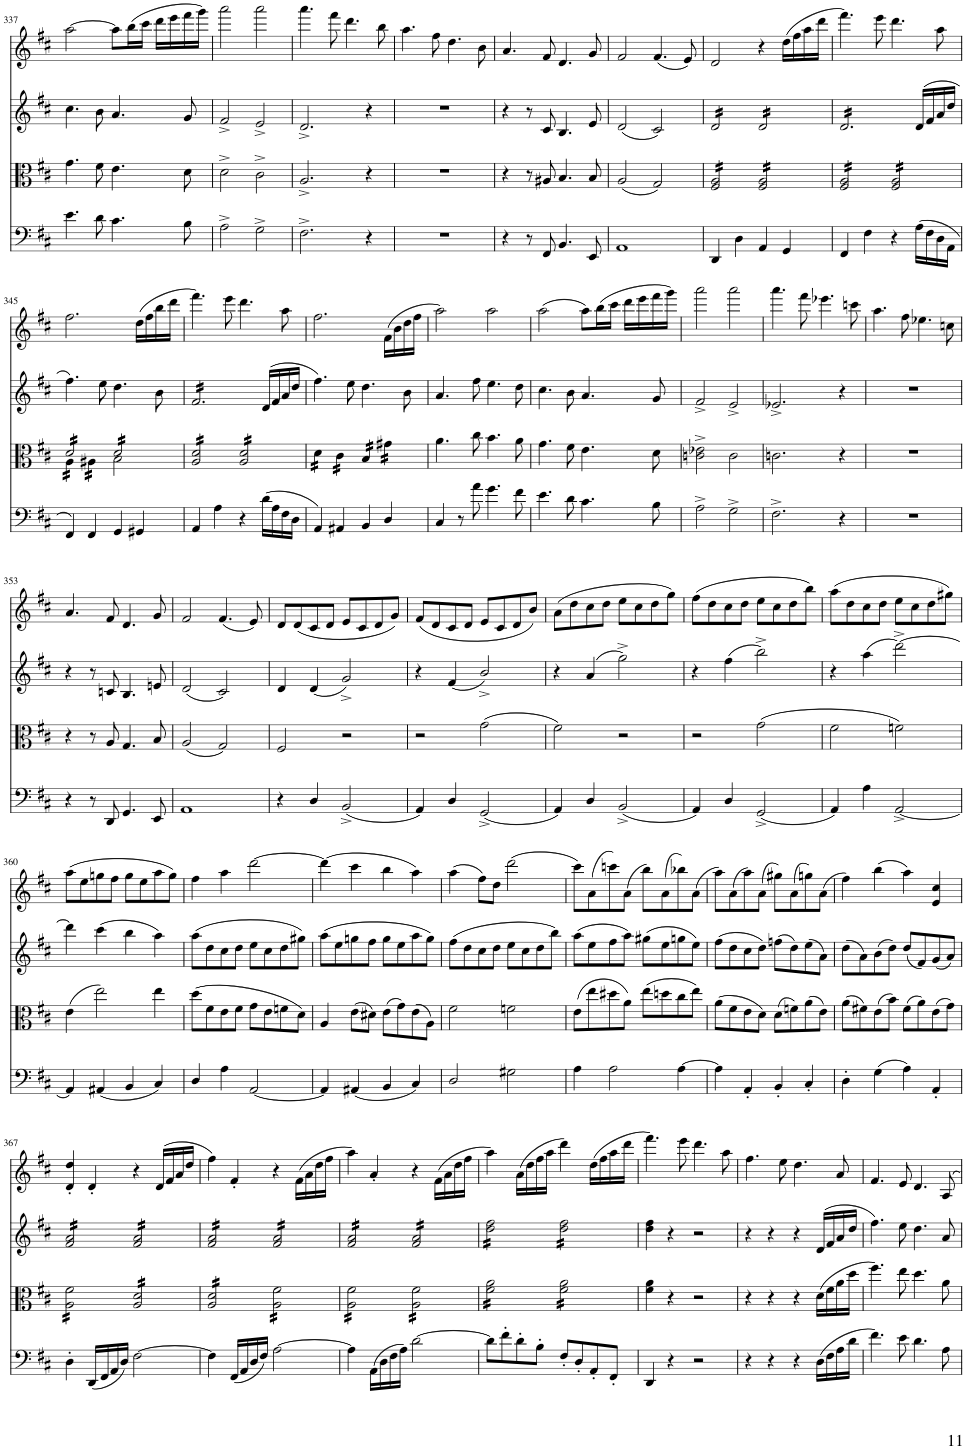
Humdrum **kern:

**kern	**kern	**kern	**kern
*part4	*part3	*part2	*part1
*staff4	*staff3	*staff2	*staff1
*I"Violoncello	*I"Viola	*I"Violin	*I"Violin
*I'Vc	*I'Vla	*I'Vln	*I'Vln
!!LO:PB:g=z
*clefF4	*clefC3	*clefG2	*clefG2
*k[f#c#]	*k[f#c#]	*k[f#c#]	*k[f#c#]
*M4/4	*M4/4	*M4/4	*M4/4
*met(c)	*met(c)	*met(c)	*met(c)
=337	=337	=337	=337
4.e\	4.g\	4.cc#\	[2aa\
8d\	8f#\	8b\	.
4.c#\	4.e\	4.a/	8aa\L]
.	.	.	(16bb\L
.	.	.	16ccc#\JJ
.	.	.	16ddd\LL
.	.	.	16eee\
8B\	8d\	8g/	16fff#\
.	.	.	16ggg\JJ)
=338	=338	=338	=338
2A^\	2d^\	2f#^/	2aaa\
2G^\	2c#^\	2e^/	2aaa\
=339	=339	=339	=339
2.F#^\	2.A^/	2.d^/	4.aaa\
.	.	.	8fff#\
.	.	.	4.ddd\
4r	4r	4r	.
.	.	.	8bb\
=340	=340	=340	=340
1r	1r	1r	4.aa\
.	.	.	8ff#\
.	.	.	4.dd\
.	.	.	8b\
=341	=341	=341	=341
4r	4r	4r	4.a/
8r	8r	8r	.
8FF#/	8A#X/	8c#/	8f#/
4.BB/	4.B/	4.B/	4.d/
8EE/	8B/	8e/	8g/
=342	=342	=342	=342
1AA	(2A/	(2d/	2f#/
.	2G/)	2c#/)	(4.f#/
.	.	.	8e/)
=343	=343	=343	=343
*	*tremolo	*	*
*	*	*tremolo	*
4DD/	16F#/ 16A/LL	16d/LL	2d/
.	16F#/ 16A/	16d/	.
.	16F#/ 16A/	16d/	.
.	16F#/ 16A/	16d/	.
4D\	16F#/ 16A/	16d/	.
.	16F#/ 16A/	16d/	.
.	16F#/ 16A/	16d/	.
.	16F#/ 16A/JJ	16d/JJ	.
4AA/	16F#/ 16A/LL	16d/LL	4r
.	16F#/ 16A/	16d/	.
.	16F#/ 16A/	16d/	.
.	16F#/ 16A/	16d/	.
4GG/	16F#/ 16A/	16d/	(16dd\LL
.	16F#/ 16A/	16d/	16ff#\
.	16F#/ 16A/	16d/	16aa\
.	16F#/ 16A/JJ	16d/JJ	16ddd\JJ
=344	=344	=344	=344
4FF#/	16F#/ 16A/LL	16d/LL	4.fff#\)
.	16F#/ 16A/	16d/	.
.	16F#/ 16A/	16d/	.
.	16F#/ 16A/	16d/	.
4F#\	16F#/ 16A/	16d/	.
.	16F#/ 16A/	16d/	.
.	16F#/ 16A/	16d/	8eee\
.	16F#/ 16A/JJ	16d/	.
4r	16F#/ 16A/LL	16d/	4.ddd\
.	16F#/ 16A/	16d/	.
.	16F#/ 16A/	16d/	.
.	16F#/ 16A/	16d/JJ	.
*	*	*Xtremolo	*
(16A\LL	16F#/ 16A/	(16d/LL	.
16F#\	16F#/ 16A/	16f#/	.
16D\	16F#/ 16A/	16a/	8aa\
16AA\JJ	16F#/ 16A/JJ	16dd/JJ	.
!!LO:LB:g=z
=345	=345	=345	=345
*	*^	*	*
4FF#/)	16d/LL	16A\LL	4.ff#\)	2.ff#\
.	16d/	16A\	.	.
.	16d/	16A\	.	.
.	16d/	16A\JJ	.	.
4FF#/	16d/	16A#X\LL	.	.
.	16d/	16A#X\	.	.
.	16d/	16A#X\	8ee\	.
.	16d/JJ	16A#X\JJ	.	.
4GG/	16d/LL	2B\	4.dd\	.
.	16d/	.	.	.
.	16d/	.	.	.
.	16d/	.	.	.
4GG#X/	16d/	.	.	(16dd\LL
.	16d/	.	.	16ff#\
.	16d/	.	8b\	16bb\
.	16d/JJ	.	.	16ddd\JJ
*	*v	*v	*	*
=346	=346	=346	=346
*	*	*tremolo	*
4AA/	16A/ 16d/LL	16f#/LL	4.fff#\)
.	16A/ 16d/	16f#/	.
.	16A/ 16d/	16f#/	.
.	16A/ 16d/	16f#/	.
4A\	16A/ 16d/	16f#/	.
.	16A/ 16d/	16f#/	.
.	16A/ 16d/	16f#/	8eee\
.	16A/ 16d/JJ	16f#/	.
4r	16A/ 16d/LL	16f#/	4.ddd\
.	16A/ 16d/	16f#/	.
.	16A/ 16d/	16f#/	.
.	16A/ 16d/	16f#/JJ	.
*	*	*Xtremolo	*
(16d\LL	16A/ 16d/	(16d/LL	.
16A\	16A/ 16d/	16f#/	.
16F#\	16A/ 16d/	16a/	8aa\
16D\JJ	16A/ 16d/JJ	16dd/JJ	.
=347	=347	=347	=347
4AA/)	16d\LL	4.ff#\)	2.ff#\
.	16d\	.	.
.	16d\	.	.
.	16d\JJ	.	.
4AA#X/	16c#\LL	.	.
.	16c#\	.	.
.	16c#\	8ee\	.
.	16c#\JJ	.	.
4BB/	16B/LL	4.dd\	.
.	16B/	.	.
.	16B/	.	.
.	16B/JJ	.	.
4D/	16g#X\LL	.	(16f#\LL
.	16g#X\	.	16b\
.	16g#X\	8b\	16dd\
.	16g#X\JJ	.	16ff#\JJ
*	*Xtremolo	*	*
=348	=348	=348	=348
4C#/	4.a\	4.a/	2aa\)
8r	.	.	.
8a\	8cc#\	8ff#\	.
4.g\	4.b\	4.ee\	2aa\
8f#\	8a\	8dd\	.
=349	=349	=349	=349
4.e\	4.g\	4.cc#\	(2aa\
8d\	8f#\	8b\	.
4.c#\	4.e\	4.a/	8aa\L)
.	.	.	(16bb\L
.	.	.	16ccc#\JJ
.	.	.	16ddd\LL
.	.	.	16eee\
8B\	8d\	8g/	16fff#\
.	.	.	16ggg\JJ)
=350	=350	=350	=350
2A^\	2cn\^ 2e-X\^	2f#^/	2aaa\
2G^\	2c\	2e^/	2aaa\
=351	=351	=351	=351
2.F#^\	2.cn\	2.e-X^/	4.aaa\
.	.	.	8fff#\
.	.	.	4.eee-X\
4r	4r	4r	.
.	.	.	8cccn\
=352	=352	=352	=352
1r	1r	1r	4.aa\
.	.	.	8ff#\
.	.	.	4.ee-X\
.	.	.	8ccn\
!!LO:LB:g=z
=353	=353	=353	=353
4r	4r	4r	4.a/
8r	8r	8r	.
8DD/	8A/	8cn/	8f#/
4.GG/	4.G/	4.B/	4.d/
8EE/	8B/	8en/	8g/
=354	=354	=354	=354
1AA	(2A/	(2d/	2f#/
.	2G/)	2c#/)	(4.f#/
.	.	.	8e/)
=355	=355	=355	=355
4r	2F#/	4d/	8d/L
.	.	.	(8d/
4D/	.	(4d/	8c#/
.	.	.	8d/J
(2BB^/	2r	2g^/)	8e/L
.	.	.	8c#/
.	.	.	8d/
.	.	.	8g/J)
=356	=356	=356	=356
4AA/)	2r	4r	(8f#/L
.	.	.	8d/
4D/	.	(4f#/	8c#/
.	.	.	8d/J
(2GG^/	(2g\	2b^/)	8e/L
.	.	.	8c#/
.	.	.	8d/
.	.	.	8b/J)
=357	=357	=357	=357
4AA/)	2f#\)	4r	(8a\L
.	.	.	8dd\
4D/	.	(4a/	8cc#\
.	.	.	8dd\J
(2BB^/	2r	2gg^\)	8ee\L
.	.	.	8cc#\
.	.	.	8dd\
.	.	.	8gg\J)
=358	=358	=358	=358
4AA/)	2r	4r	(8ff#\L
.	.	.	8dd\
4D/	.	(4ff#\	8cc#\
.	.	.	8dd\J
(2GG^/	(2g\	2bb^\)	8ee\L
.	.	.	8cc#\
.	.	.	8dd\
.	.	.	8bb\J)
=359	=359	=359	=359
4AA/)	2f#\	4r	(8aa\L
.	.	.	8dd\
4A\	.	(4aa\	8cc#\
.	.	.	8dd\J
[2AA^/	2fn\)	[2ddd^\)	8ee\L
.	.	.	8cc#\
.	.	.	8dd\
.	.	.	8gg#X\J)
!!LO:LB:g=z
=360	=360	=360	=360
4AA/]	(4e\	4ddd\]	(8aa\L
.	.	.	8ee\
(4AA#X/	2ee\)	(4ccc#\	8ggn\
.	.	.	8ff#\J
4BB/	.	4bb\	8gg\L
.	.	.	8ee\
4C#/)	4ee\	4aa\)	8aa\
.	.	.	8gg\J)
=361	=361	=361	=361
4D/	(8dd\L	(8aa\L	4ff#\
.	8f#\	8dd\	.
4A\	8e\	8cc#\	4aa\
.	8f#\J	8dd\J	.
[2AA/	8g\L	8ee\L	[2ddd\
.	8e\	8cc#\	.
.	8fn\	8dd\	.
.	8d\J)	8gg#X\J)	.
=362	=362	=362	=362
4AA/]	4A/	(8aa\L	(4ddd\]
.	.	8ee\	.
(4AA#X/	(8e\L	8ggn\	4ccc#\
.	8d#X\J)	8ff#\J	.
4BB/	(8e\L	8gg\L	4bb\
.	8g\)	8ee\	.
4C#/)	(8e\	8aa\	4aa\)
.	8A\J)	8gg\J)	.
=363	=363	=363	=363
2D/	2f#\	(8ff#\L	(4aa\
.	.	8dd\	.
.	.	8cc#\	8ff#\L)
.	.	8dd\J	8dd\J
2G#X\	2fn\	8ee\L	(2ddd\
.	.	8cc#\	.
.	.	8dd\	.
.	.	8bb\J)	.
=364	=364	=364	=364
4A\	(8e\L	(8aa\L	8ccc#\L)
.	8ee\	8ee\	(8a\
2A\	8dd#X\	8ff#\	8cccn\)
.	8a\J)	8aa\J)	(8a\J
.	(8ee\L	(8gg#X\L	8bb\L)
.	8ddn\	8ee\	(8a\
[4A\	8cc#\	8ggn\	8bb-X\)
.	8ee\J)	8ee\J)	(8a\J
=365	=365	=365	=365
4A\]	(8a\L	(8ff#\L	8aa\L)
.	8f#\	8dd\	(8a\
4AA'/	8e\	8cc#\	8aa\)
.	8d\J)	8dd\J)	(8a\J
4BB'/	(8d\L	(8ffn\L	8gg#X\L)
.	8fn\)	8dd\)	(8a\
4C#'/	(8a\	(8ee\	8ggn\)
.	8e\J)	8a\J)	(8a\J
=366	=366	=366	=366
4D'\	(8a\L	(8dd\L	4ff#\)
.	8f#X\)	8a\)	.
(4G\	(8e\	(8b\	(4bb\
.	8b\J)	8dd\J)	.
4A\)	(8f#\L	(8dd/L	4aa\)
.	8a\)	8f#/)	.
4AA'/	(8e\	(8g/	4e/ 4cc#/
.	8g\J)	8a/J)	.
!!LO:LB:g=z
=367	=367	=367	=367
*	*tremolo	*	*
*	*	*tremolo	*
4D'\	16A\ 16f#\LL	16f#/ 16a/LL	4d/' 4dd/'
.	16A\ 16f#\	16f#/ 16a/	.
.	16A\ 16f#\	16f#/ 16a/	.
.	16A\ 16f#\	16f#/ 16a/	.
(16DD/LL	16A\ 16f#\	16f#/ 16a/	4d'/
16FF#/	16A\ 16f#\	16f#/ 16a/	.
16AA/	16A\ 16f#\	16f#/ 16a/	.
16D/JJ)	16A\ 16f#\JJ	16f#/ 16a/JJ	.
[2F#\	16A/ 16d/LL	16f#/ 16a/LL	4r
.	16A/ 16d/	16f#/ 16a/	.
.	16A/ 16d/	16f#/ 16a/	.
.	16A/ 16d/	16f#/ 16a/	.
.	16A/ 16d/	16f#/ 16a/	(16d/LL
.	16A/ 16d/	16f#/ 16a/	16f#/
.	16A/ 16d/	16f#/ 16a/	16a/
.	16A/ 16d/JJ	16f#/ 16a/JJ	16dd/JJ
=368	=368	=368	=368
4F#\]	16A/ 16d/LL	16f#/ 16a/LL	4ff#\)
.	16A/ 16d/	16f#/ 16a/	.
.	16A/ 16d/	16f#/ 16a/	.
.	16A/ 16d/	16f#/ 16a/	.
(16FF#/LL	16A/ 16d/	16f#/ 16a/	4f#'/
16AA/	16A/ 16d/	16f#/ 16a/	.
16D/	16A/ 16d/	16f#/ 16a/	.
16F#/JJ)	16A/ 16d/JJ	16f#/ 16a/JJ	.
[2A\	16A\ 16f#\LL	16f#/ 16a/LL	4r
.	16A\ 16f#\	16f#/ 16a/	.
.	16A\ 16f#\	16f#/ 16a/	.
.	16A\ 16f#\	16f#/ 16a/	.
.	16A\ 16f#\	16f#/ 16a/	(16f#\LL
.	16A\ 16f#\	16f#/ 16a/	16a\
.	16A\ 16f#\	16f#/ 16a/	16dd\
.	16A\ 16f#\JJ	16f#/ 16a/JJ	16ff#\JJ
=369	=369	=369	=369
4A\]	16A\ 16f#\LL	16f#/ 16a/LL	4aa\)
.	16A\ 16f#\	16f#/ 16a/	.
.	16A\ 16f#\	16f#/ 16a/	.
.	16A\ 16f#\	16f#/ 16a/	.
(16AA\LL	16A\ 16f#\	16f#/ 16a/	4a'/
16D\	16A\ 16f#\	16f#/ 16a/	.
16F#\	16A\ 16f#\	16f#/ 16a/	.
16A\JJ)	16A\ 16f#\JJ	16f#/ 16a/JJ	.
[2d\	16A\ 16f#\LL	16f#/ 16a/LL	4r
.	16A\ 16f#\	16f#/ 16a/	.
.	16A\ 16f#\	16f#/ 16a/	.
.	16A\ 16f#\	16f#/ 16a/	.
.	16A\ 16f#\	16f#/ 16a/	(16f#\LL
.	16A\ 16f#\	16f#/ 16a/	16a\
.	16A\ 16f#\	16f#/ 16a/	16dd\
.	16A\ 16f#\JJ	16f#/ 16a/JJ	16ff#\JJ
=370	=370	=370	=370
8d\L]	16f#\ 16a\LL	16dd\ 16ff#\LL	4aa\)
.	16f#\ 16a\	16dd\ 16ff#\	.
8f#'\	16f#\ 16a\	16dd\ 16ff#\	.
.	16f#\ 16a\	16dd\ 16ff#\	.
8d'\	16f#\ 16a\	16dd\ 16ff#\	(16a\LL
.	16f#\ 16a\	16dd\ 16ff#\	16dd\
8B'\J	16f#\ 16a\	16dd\ 16ff#\	16ff#\
.	16f#\ 16a\JJ	16dd\ 16ff#\JJ	16aa\JJ
8F#'/L	16f#\ 16a\LL	16dd\ 16ff#\LL	4ddd\)
.	16f#\ 16a\	16dd\ 16ff#\	.
8D'/	16f#\ 16a\	16dd\ 16ff#\	.
.	16f#\ 16a\	16dd\ 16ff#\	.
8AA'/	16f#\ 16a\	16dd\ 16ff#\	(16dd\LL
.	16f#\ 16a\	16dd\ 16ff#\	16ff#\
8FF#'/J	16f#\ 16a\	16dd\ 16ff#\	16aa\
.	16f#\ 16a\JJ	16dd\ 16ff#\JJ	16ddd\JJ
*	*	*Xtremolo	*
*	*Xtremolo	*	*
=371	=371	=371	=371
4DD/	4f#\ 4a\	4dd\ 4ff#\	4.fff#\)
4r	4r	4r	.
.	.	.	8eee\
2r	2r	2r	4.ddd\
.	.	.	8aa\
=372	=372	=372	=372
4r	4r	4r	4.ff#\
4r	4r	4r	.
.	.	.	8ee\
4r	4r	4r	4.dd\
(16D\LL	(16d\LL	(16d/LL	.
16F#\	16f#\	16f#/	.
16A\	16a\	16a/	8a/
16d\JJ	16dd\JJ	16dd/JJ	.
=373	=373	=373	=373
4.f#\)	4.ff#\)	4.ff#\)	4.f#/
8e\	8ee\	8ee\	8e/
4.d\	4.dd\	4.dd\	4.d/
8A\	8a\	8a/	8A/
=	=	=	=
*-	*-	*-	*-
